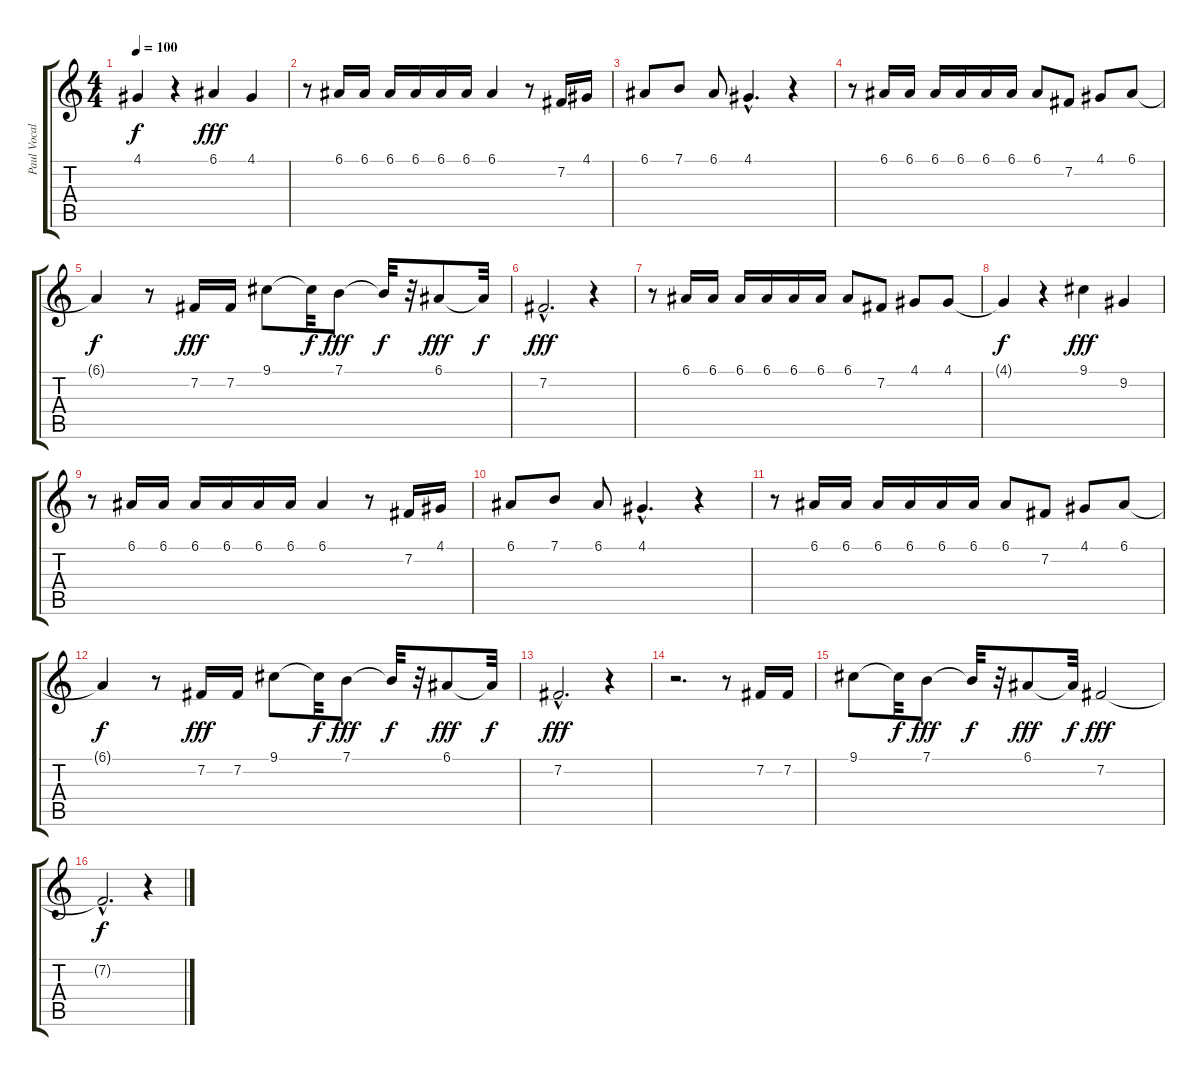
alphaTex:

\track ("Paul Vocals" "Paul Vocal") {instrument lead2sawtooth}
\staff {score tabs}
\tuning (E4 B3 G3 D3 A2 E2) {hide}
\ts (4 4)
\tempo 100
\clef g2
\ks c
4.1{t}.4{dy f} r.4 6.1.4{dy fff} 4.1.4 |
r.8 6.1.16 6.1.16 6.1.16 6.1.16 6.1.16 6.1.16 6.1.4 r.8 7.2.16 4.1.16 |
6.1.8 7.1.8 6.1.8 4.1{hac}.4{d} r.4 |
r.8 6.1.16 6.1.16 6.1.16 6.1.16 6.1.16 6.1.16 6.1.8 7.2.8 4.1.8 6.1.8 |
6.1{t}.4{dy f} r.8 7.2.16{dy fff} 7.2.16 9.1.8 9.1{t}.32{dy f} 7.1.8{dy fff} 7.1{t}.32{dy f} r.32 6.1.8{dy fff} 6.1{t}.32{dy f} |
7.2{hac}.2{d dy fff} r.4 |
r.8 6.1.16 6.1.16 6.1.16 6.1.16 6.1.16 6.1.16 6.1.8 7.2.8 4.1.8 4.1.8 |
4.1{t}.4{dy f} r.4 9.1.4{dy fff} 9.2.4 |
r.8 6.1.16 6.1.16 6.1.16 6.1.16 6.1.16 6.1.16 6.1.4 r.8 7.2.16 4.1.16 |
6.1.8 7.1.8 6.1.8 4.1{hac}.4{d} r.4 |
r.8 6.1.16 6.1.16 6.1.16 6.1.16 6.1.16 6.1.16 6.1.8 7.2.8 4.1.8 6.1.8 |
6.1{t}.4{dy f} r.8 7.2.16{dy fff} 7.2.16 9.1.8 9.1{t}.32{dy f} 7.1.8{dy fff} 7.1{t}.32{dy f} r.32 6.1.8{dy fff} 6.1{t}.32{dy f} |
7.2{hac}.2{d dy fff} r.4 |
r.2{d} r.8 7.2.16 7.2.16 |
9.1.8 9.1{t}.32{dy f} 7.1.8{dy fff} 7.1{t}.32{dy f} r.32 6.1.8{dy fff} 6.1{t}.32{dy f} 7.2.2{dy fff} |
7.2{hac t}.2{d dy f} r.4
